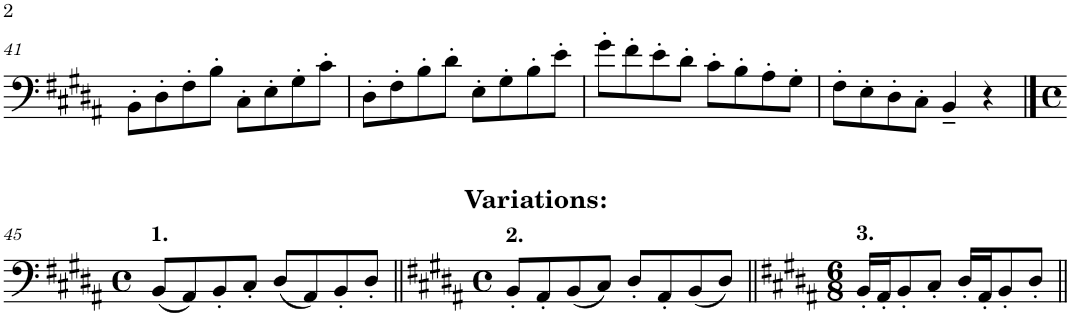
**kern
*part1
*staff1
*I"Trombone
*I'Tbn.
!!LO:PB:g=z
*clefF4
*k[f#c#g#d#a#]
*M4/4
*met(c)
=41
8BB'\L
8D#'\
8F#'\
8B'\J
8C#'\L
8E'\
8G#'\
8c#'\J
=42
8D#'\L
8F#'\
8B'\
8d#'\J
8E'\L
8G#'\
8B'\
8e'\J
=43
8g#'\L
8f#'\
8e'\
8d#'\J
8c#'\L
8B'\
8A#'\
8G#'\J
=44
8F#'\L
8E'\
8D#'\
8C#'\J
4BB~/
4r
!!LO:LB:g=z
==45
*M4/4
*met(c)
!LO:TX:a:B:t=Variations&colon;
!LO:TX:a:B:t=1.
(8BB/L
8AA#/)
8BB'/
8C#'/J
(8D#/L
8AA#/)
8BB'/
8D#'/J
=46||
*k[f#c#g#d#a#]
*M4/4
*met(c)
!LO:TX:a:B:t=2.
8BB'/L
8AA#'/
(8BB/
8C#/J)
8D#'/L
8AA#'/
(8BB/
8D#/J)
=47||
*k[f#c#g#d#a#]
*M6/8
!LO:TX:a:B:t=3.
16BB'/LL
16AA#'/J
8BB'/
8C#'/J
16D#'/LL
16AA#'/J
8BB'/
8D#'/J
=||
*-
